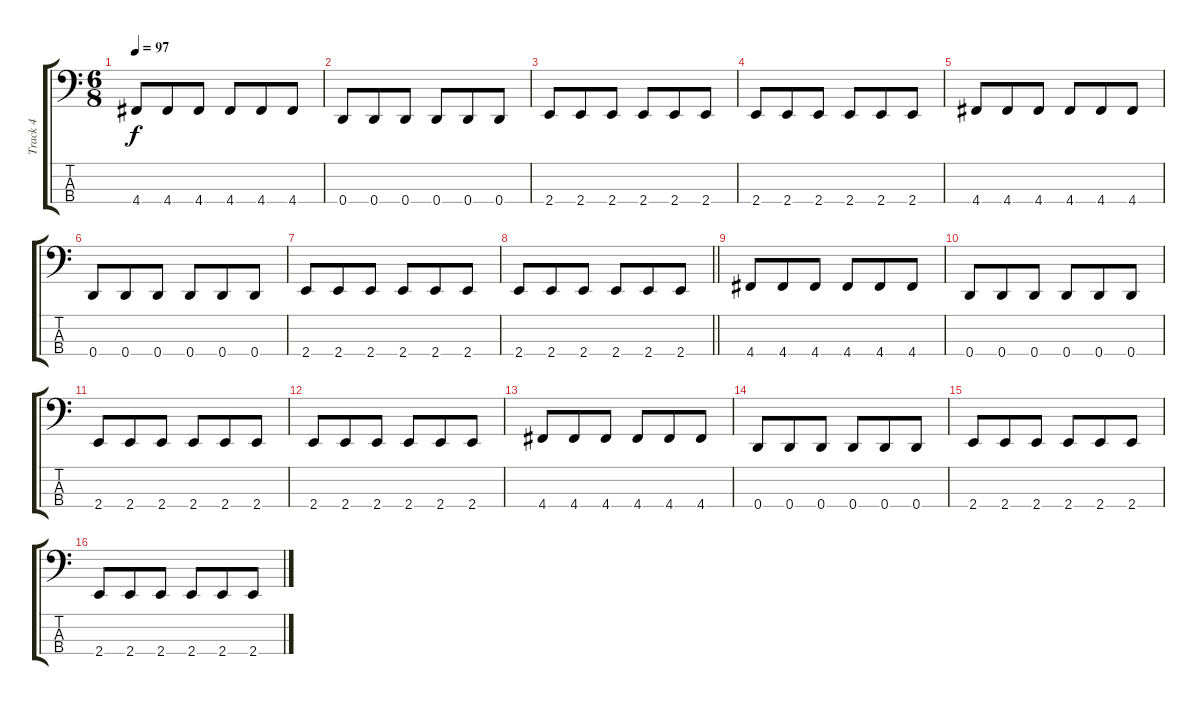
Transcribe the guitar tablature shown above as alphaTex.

\track ("Track 4" "Track 4") {instrument electricbassfinger}
\staff {score tabs}
\tuning (G2 D2 A1 D1) {hide}
\ts (6 8)
\tempo 97
\clef f4
\ks c
4.4.8{dy f} 4.4.8 4.4.8 4.4.8 4.4.8 4.4.8 |
0.4.8 0.4.8 0.4.8 0.4.8 0.4.8 0.4.8 |
2.4.8 2.4.8 2.4.8 2.4.8 2.4.8 2.4.8 |
2.4.8 2.4.8 2.4.8 2.4.8 2.4.8 2.4.8 |
4.4.8 4.4.8 4.4.8 4.4.8 4.4.8 4.4.8 |
0.4.8 0.4.8 0.4.8 0.4.8 0.4.8 0.4.8 |
2.4.8 2.4.8 2.4.8 2.4.8 2.4.8 2.4.8 |
\barLineRight lightlight
2.4.8 2.4.8 2.4.8 2.4.8 2.4.8 2.4.8 |
4.4.8 4.4.8 4.4.8 4.4.8 4.4.8 4.4.8 |
0.4.8 0.4.8 0.4.8 0.4.8 0.4.8 0.4.8 |
2.4.8 2.4.8 2.4.8 2.4.8 2.4.8 2.4.8 |
2.4.8 2.4.8 2.4.8 2.4.8 2.4.8 2.4.8 |
4.4.8 4.4.8 4.4.8 4.4.8 4.4.8 4.4.8 |
0.4.8 0.4.8 0.4.8 0.4.8 0.4.8 0.4.8 |
2.4.8 2.4.8 2.4.8 2.4.8 2.4.8 2.4.8 |
2.4.8 2.4.8 2.4.8 2.4.8 2.4.8 2.4.8
